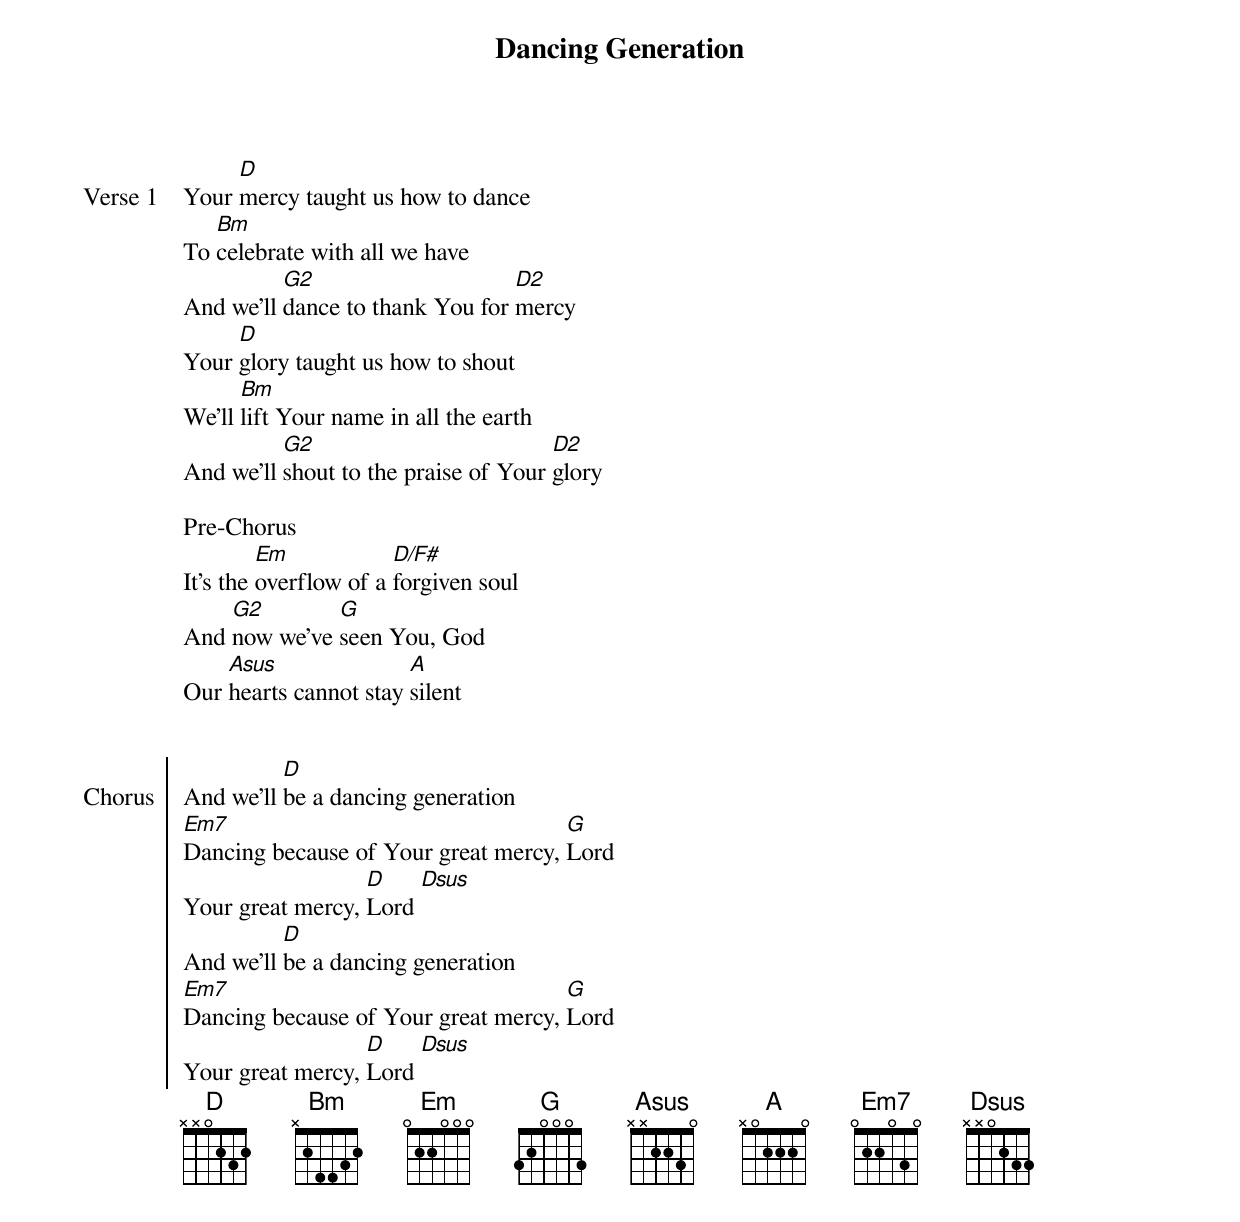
{title: Dancing Generation}
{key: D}
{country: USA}
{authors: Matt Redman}
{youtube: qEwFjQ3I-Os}
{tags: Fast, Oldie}

{start_of_verse: Verse 1}
Your [D]mercy taught us how to dance
To [Bm]celebrate with all we have
And we’ll [G2]dance to thank You for [D2]mercy
Your [D]glory taught us how to shout
We’ll [Bm]lift Your name in all the earth
And we’ll [G2]shout to the praise of Your [D2]glory

Pre-Chorus
It’s the [Em]overflow of a [D/F#]forgiven soul
And [G2]now we’ve [G]seen You, God
Our [Asus]hearts cannot stay [A]silent

{end_of_verse}

{start_of_chorus: Chorus}
And we’ll [D]be a dancing generation
[Em7]Dancing because of Your great mercy, [G]Lord
Your great mercy, [D]Lord [Dsus]
And we’ll [D]be a dancing generation
[Em7]Dancing because of Your great mercy, [G]Lord
Your great mercy, [D]Lord [Dsus]
{end_of_chorus}
